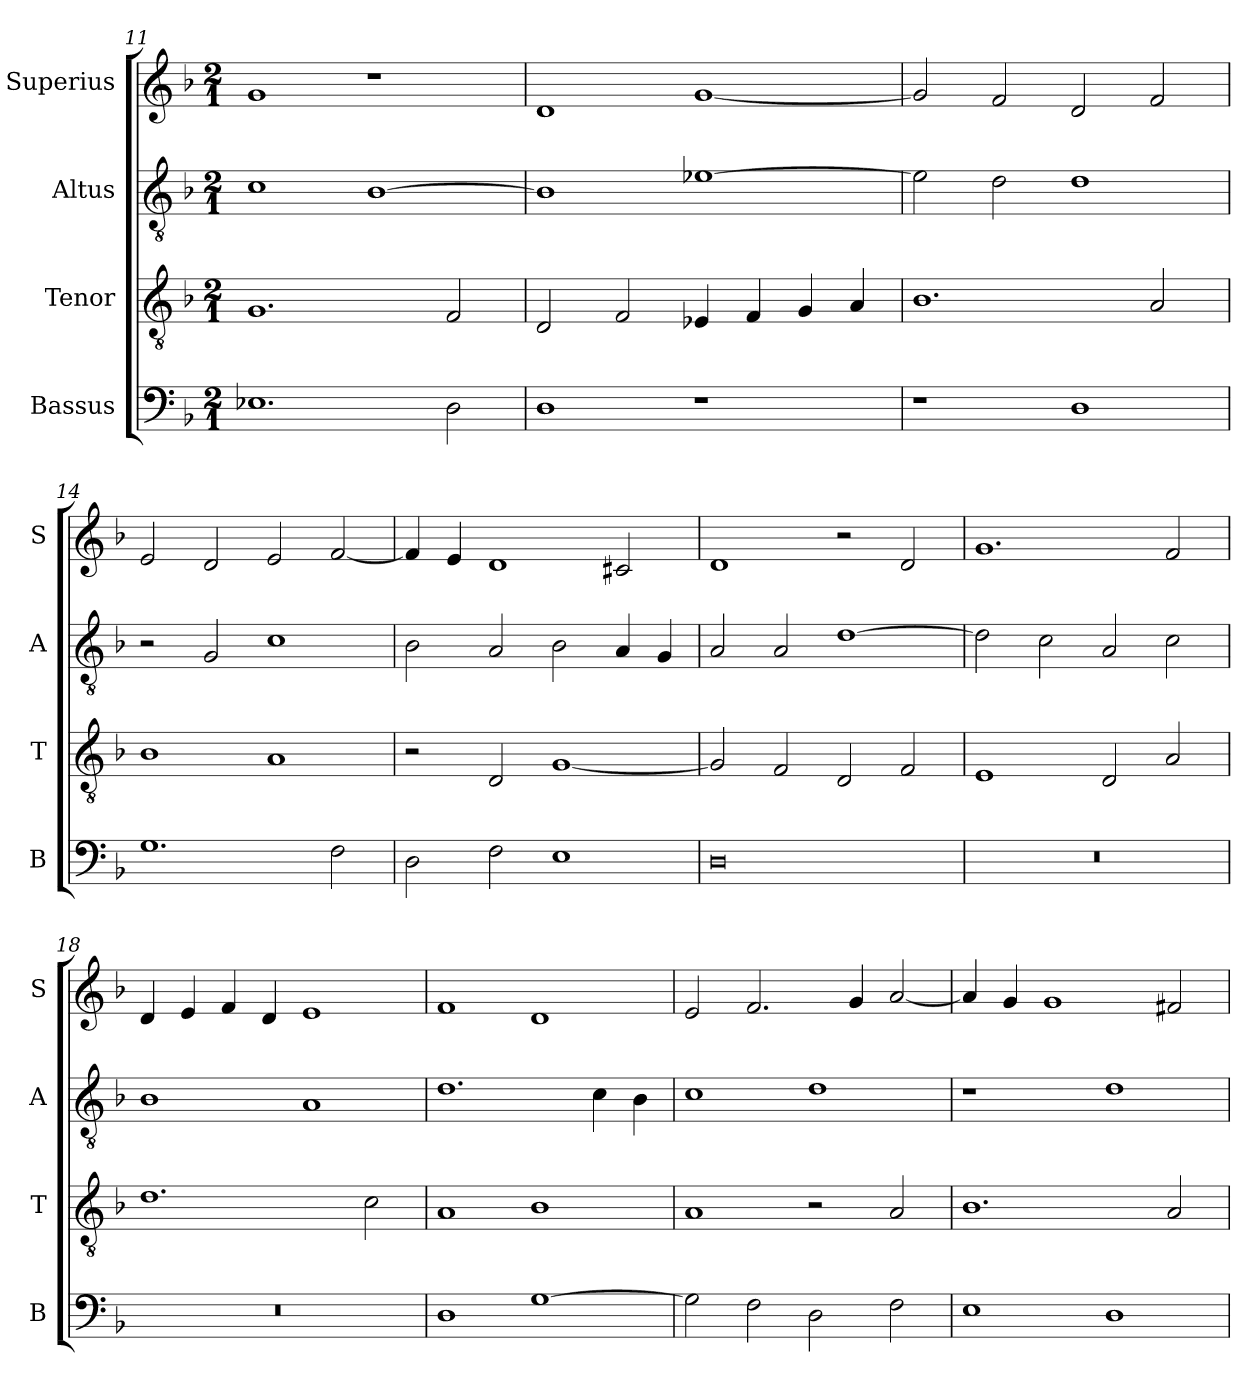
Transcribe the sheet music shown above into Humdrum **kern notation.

**kern	**kern	**kern	**kern
*part4	*part3	*part2	*part1
*staff4	*staff3	*staff2	*staff1
*I"Bassus	*I"Tenor	*I"Altus	*I"Superius
*I'B	*I'T	*I'A	*I'S
*clefF4	*clefGv2	*clefGv2	*clefG2
*k[b-]	*k[b-]	*k[b-]	*k[b-]
*F:	*F:	*F:	*F:
*M2/1	*M2/1	*M2/1	*M2/1
=11	=11	=11	=11
1.E-X	1.G	1c	1g
.	.	[1B-	1r
2D	2F	.	.
=12	=12	=12	=12
1D	2D	1B-]	1d
.	2F	.	.
1r	4E-X	[1e-X	[1g
.	4F	.	.
.	4G	.	.
.	4A	.	.
=13	=13	=13	=13
1r	1.B-	2e-]	2g]
.	.	2d	2f
1D	.	1d	2d
.	2A	.	2f
=14	=14	=14	=14
1.G	1B-	2r	2e
.	.	2G	2d
.	1A	1c	2e
2F	.	.	[2f
=15	=15	=15	=15
2D	2r	2B-	4f]
.	.	.	4e
2F	2D	2A	1d
1E	[1G	2B-	.
.	.	4A	2c#X
.	.	4G	.
=16	=16	=16	=16
0D	2G]	2A	1d
.	2F	2A	.
.	2D	[1d	2r
.	2F	.	2d
=17	=17	=17	=17
0r	1E	2d]	1.g
.	.	2c	.
.	2D	2A	.
.	2A	2c	2f
=18	=18	=18	=18
0r	1.d	1B-	4d
.	.	.	4e
.	.	.	4f
.	.	.	4d
.	.	1A	1e
.	2c	.	.
=19	=19	=19	=19
1D	1A	1.d	1f
[1G	1B-	.	1d
.	.	4c	.
.	.	4B-	.
=20	=20	=20	=20
2G]	1A	1c	2e
2F	.	.	2.f
2D	2r	1d	.
.	.	.	4g
2F	2A	.	[2a
=21	=21	=21	=21
1E	1.B-	1r	4a]
.	.	.	4g
.	.	.	1g
1D	.	1d	.
.	2A	.	2f#X
=	=	=	=
*-	*-	*-	*-
